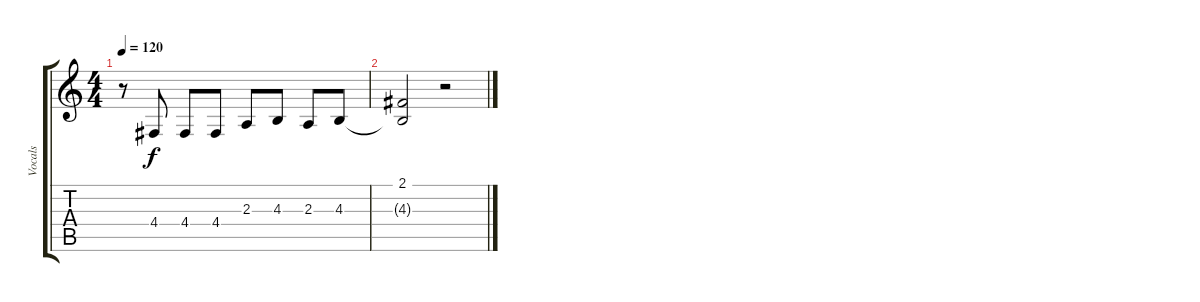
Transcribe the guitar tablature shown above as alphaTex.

\track ("Vocals" "Vocals") {instrument electricgrandpiano}
\staff {score tabs}
\tuning (E4 B3 G3 D3 A2 E2) {hide}
\ts (4 4)
\tempo 120
\clef g2
\ks c
r.8{dy f} 4.4.8 4.4.8 4.4.8 2.3.8 4.3.8 2.3.8 4.3.8 |
(2.1{t} 4.3{t}).2 r.2
